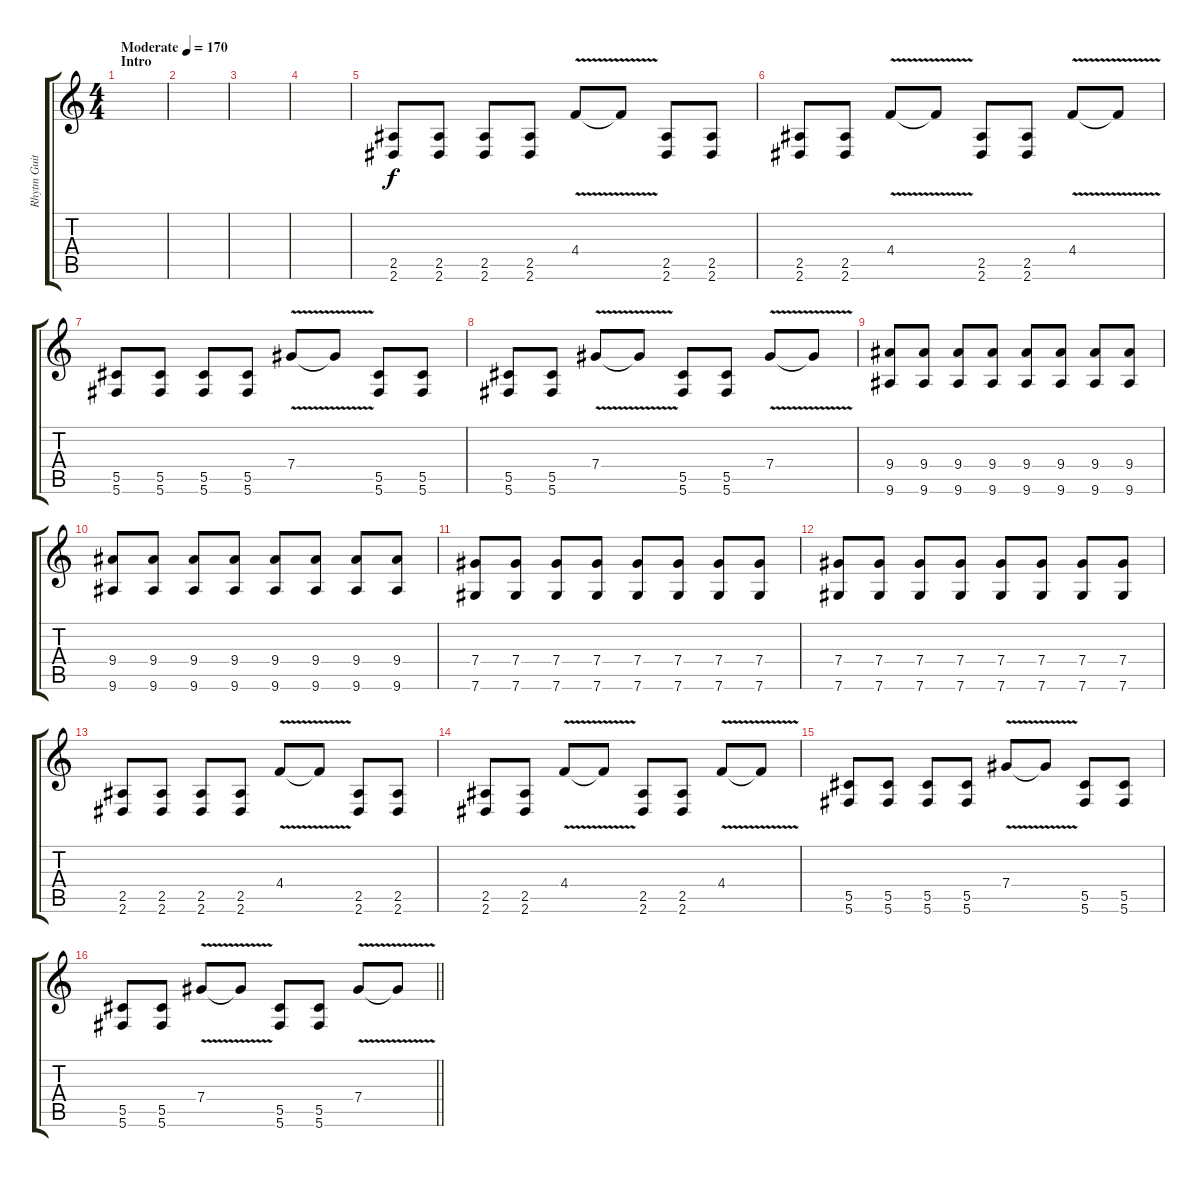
\track ("Rhytm Guitar [R]" "Rhytm Guit") {instrument distortionguitar}
\staff {score tabs}
\tuning (Eb4 Bb3 Gb3 Db3 Ab2 Db2) {hide}
\ts (4 4)
\section ("" "Intro")
\tempo (170 "Moderate")
\clef g2
\ks c
|
|
|
|
(2.5 2.6).8 (2.5 2.6).8 (2.5 2.6).8 (2.5 2.6).8 4.4{v}.8 4.4{t}.8 (2.5 2.6).8 (2.5 2.6).8 |
(2.5 2.6).8 (2.5 2.6).8 4.4{v}.8 4.4{t}.8 (2.5 2.6).8 (2.5 2.6).8 4.4{v}.8 4.4{t}.8 |
(5.5 5.6).8 (5.5 5.6).8 (5.5 5.6).8 (5.5 5.6).8 7.4{v}.8 7.4{t}.8 (5.5 5.6).8 (5.5 5.6).8 |
(5.5 5.6).8 (5.5 5.6).8 7.4{v}.8 7.4{t}.8 (5.5 5.6).8 (5.5 5.6).8 7.4{v}.8 7.4{t}.8 |
(9.4 9.6).8 (9.4 9.6).8 (9.4 9.6).8 (9.4 9.6).8 (9.4 9.6).8 (9.4 9.6).8 (9.4 9.6).8 (9.4 9.6).8 |
(9.4 9.6).8 (9.4 9.6).8 (9.4 9.6).8 (9.4 9.6).8 (9.4 9.6).8 (9.4 9.6).8 (9.4 9.6).8 (9.4 9.6).8 |
(7.4 7.6).8 (7.4 7.6).8 (7.4 7.6).8 (7.4 7.6).8 (7.4 7.6).8 (7.4 7.6).8 (7.4 7.6).8 (7.4 7.6).8 |
(7.4 7.6).8 (7.4 7.6).8 (7.4 7.6).8 (7.4 7.6).8 (7.4 7.6).8 (7.4 7.6).8 (7.4 7.6).8 (7.4 7.6).8 |
(2.5 2.6).8 (2.5 2.6).8 (2.5 2.6).8 (2.5 2.6).8 4.4{v}.8 4.4{t}.8 (2.5 2.6).8 (2.5 2.6).8 |
(2.5 2.6).8 (2.5 2.6).8 4.4{v}.8 4.4{t}.8 (2.5 2.6).8 (2.5 2.6).8 4.4{v}.8 4.4{t}.8 |
(5.5 5.6).8 (5.5 5.6).8 (5.5 5.6).8 (5.5 5.6).8 7.4{v}.8 7.4{t}.8 (5.5 5.6).8 (5.5 5.6).8 |
\barLineRight lightlight
(5.5 5.6).8 (5.5 5.6).8 7.4{v}.8 7.4{t}.8 (5.5 5.6).8 (5.5 5.6).8 7.4{v}.8 7.4{t}.8
